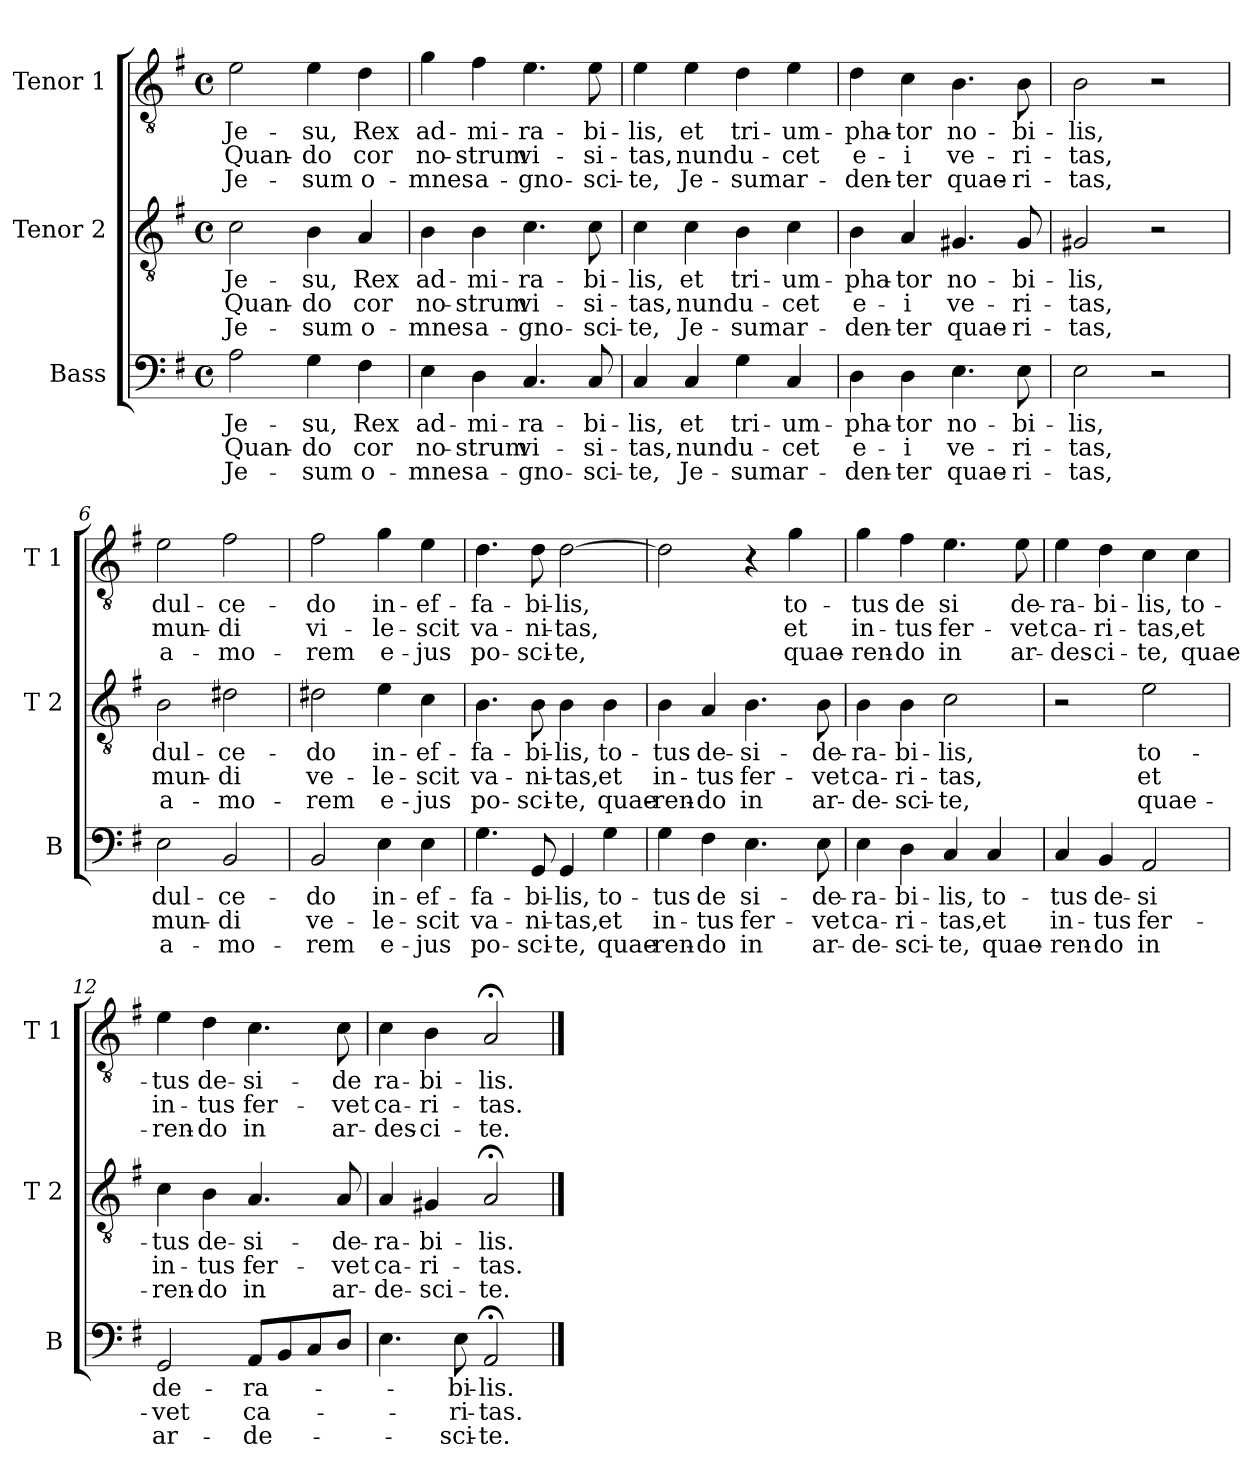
**kern	**text	**text	**text	**kern	**text	**text	**text	**kern	**text	**text	**text
*part3	*part3	*part3	*part3	*part2	*part2	*part2	*part2	*part1	*part1	*part1	*part1
*staff3	*staff3	*staff3	*staff3	*staff2	*staff2	*staff2	*staff2	*staff1	*staff1	*staff1	*staff1
*I"Bass	*	*	*	*I"Tenor 2	*	*	*	*I"Tenor 1	*	*	*
*I'B	*	*	*	*I'T 2	*	*	*	*I'T 1	*	*	*
*clefF4	*	*	*	*clefGv2	*	*	*	*clefGv2	*	*	*
*k[f#]	*	*	*	*k[f#]	*	*	*	*k[f#]	*	*	*
*G:	*	*	*	*G:	*	*	*	*G:	*	*	*
*M4/4	*	*	*	*M4/4	*	*	*	*M4/4	*	*	*
*met(c)	*	*	*	*met(c)	*	*	*	*met(c)	*	*	*
=1	=1	=1	=1	=1	=1	=1	=1	=1	=1	=1	=1
!	!LO:LY:b	!LO:LY:b	!LO:LY:b	!	!LO:LY:b	!LO:LY:b	!LO:LY:b	!	!LO:LY:b	!LO:LY:b	!LO:LY:b
2A\	Je-	Quan-	Je-	2c\	Je-	Quan-	Je-	2e\	Je-	Quan-	Je-
!	!LO:LY:b	!LO:LY:b	!LO:LY:b	!	!LO:LY:b	!LO:LY:b	!LO:LY:b	!	!LO:LY:b	!LO:LY:b	!LO:LY:b
4G\	-su,	-do	-sum	4B\	-su,	-do	-sum	4e\	-su,	-do	-sum
!	!LO:LY:b	!LO:LY:b	!LO:LY:b	!	!LO:LY:b	!LO:LY:b	!LO:LY:b	!	!LO:LY:b	!LO:LY:b	!LO:LY:b
4F#\	Rex	cor	o-	4A/	Rex	cor	o-	4d\	Rex	cor	o-
=2	=2	=2	=2	=2	=2	=2	=2	=2	=2	=2	=2
!	!LO:LY:b	!LO:LY:b	!LO:LY:b	!	!LO:LY:b	!LO:LY:b	!LO:LY:b	!	!LO:LY:b	!LO:LY:b	!LO:LY:b
4E\	ad-	no-	-mnes	4B\	ad-	no-	-mnes	4g\	ad-	no-	-mnes
!	!LO:LY:b	!LO:LY:b	!LO:LY:b	!	!LO:LY:b	!LO:LY:b	!LO:LY:b	!	!LO:LY:b	!LO:LY:b	!LO:LY:b
4D\	-mi-	-strum	a-	4B\	-mi-	-strum	a-	4f#\	-mi-	-strum	a-
!	!LO:LY:b	!LO:LY:b	!LO:LY:b	!	!LO:LY:b	!LO:LY:b	!LO:LY:b	!	!LO:LY:b	!LO:LY:b	!LO:LY:b
4.C/	-ra-	vi-	-gno-	4.c\	-ra-	vi-	-gno-	4.e\	-ra-	vi-	-gno-
!	!LO:LY:b	!LO:LY:b	!LO:LY:b	!	!LO:LY:b	!LO:LY:b	!LO:LY:b	!	!LO:LY:b	!LO:LY:b	!LO:LY:b
8C/	-bi-	-si-	-sci-	8c\	-bi-	-si-	-sci-	8e\	-bi-	-si-	-sci-
=3	=3	=3	=3	=3	=3	=3	=3	=3	=3	=3	=3
!	!LO:LY:b	!LO:LY:b	!LO:LY:b	!	!LO:LY:b	!LO:LY:b	!LO:LY:b	!	!LO:LY:b	!LO:LY:b	!LO:LY:b
4C/	-lis,	-tas,	-te,	4c\	-lis,	-tas,	-te,	4e\	-lis,	-tas,	-te,
!	!LO:LY:b	!LO:LY:b	!LO:LY:b	!	!LO:LY:b	!LO:LY:b	!LO:LY:b	!	!LO:LY:b	!LO:LY:b	!LO:LY:b
4C/	et	nunc	Je-	4c\	et	nunc	Je-	4e\	et	nunc	Je-
!	!LO:LY:b	!LO:LY:b	!LO:LY:b	!	!LO:LY:b	!LO:LY:b	!LO:LY:b	!	!LO:LY:b	!LO:LY:b	!LO:LY:b
4G\	tri-	lu-	-sum	4B\	tri-	lu-	-sum	4d\	tri-	lu-	-sum
!	!LO:LY:b	!LO:LY:b	!LO:LY:b	!	!LO:LY:b	!LO:LY:b	!LO:LY:b	!	!LO:LY:b	!LO:LY:b	!LO:LY:b
4C/	-um-	-cet	ar-	4c\	-um-	-cet	ar-	4e\	-um-	-cet	ar-
=4	=4	=4	=4	=4	=4	=4	=4	=4	=4	=4	=4
!	!LO:LY:b	!LO:LY:b	!LO:LY:b	!	!LO:LY:b	!LO:LY:b	!LO:LY:b	!	!LO:LY:b	!LO:LY:b	!LO:LY:b
4D\	-pha-	e-	-den-	4B\	-pha-	e-	-den-	4d\	-pha-	e-	-den-
!	!LO:LY:b	!LO:LY:b	!LO:LY:b	!	!LO:LY:b	!LO:LY:b	!LO:LY:b	!	!LO:LY:b	!LO:LY:b	!LO:LY:b
4D\	-tor	-i	-ter	4A/	-tor	-i	-ter	4c\	-tor	-i	-ter
!	!LO:LY:b	!LO:LY:b	!LO:LY:b	!	!LO:LY:b	!LO:LY:b	!LO:LY:b	!	!LO:LY:b	!LO:LY:b	!LO:LY:b
4.E\	no-	ve-	quae-	4.G#X/	no-	ve-	quae-	4.B\	no-	ve-	quae-
!	!LO:LY:b	!LO:LY:b	!LO:LY:b	!	!LO:LY:b	!LO:LY:b	!LO:LY:b	!	!LO:LY:b	!LO:LY:b	!LO:LY:b
8E\	-bi-	-ri-	-ri-	8G#/	-bi-	-ri-	-ri-	8B\	-bi-	-ri-	-ri-
=5	=5	=5	=5	=5	=5	=5	=5	=5	=5	=5	=5
!	!LO:LY:b	!LO:LY:b	!LO:LY:b	!	!LO:LY:b	!LO:LY:b	!LO:LY:b	!	!LO:LY:b	!LO:LY:b	!LO:LY:b
2E\	-lis,	-tas,	-tas,	2G#X/	-lis,	-tas,	-tas,	2B\	-lis,	-tas,	-tas,
2r	.	.	.	2r	.	.	.	2r	.	.	.
!!LO:LB:g=z
=6	=6	=6	=6	=6	=6	=6	=6	=6	=6	=6	=6
!	!LO:LY:b	!LO:LY:b	!LO:LY:b	!	!LO:LY:b	!LO:LY:b	!LO:LY:b	!	!LO:LY:b	!LO:LY:b	!LO:LY:b
2E\	dul-	mun-	a-	2B\	dul-	mun-	a-	2e\	dul-	mun-	a-
!	!LO:LY:b	!LO:LY:b	!LO:LY:b	!	!LO:LY:b	!LO:LY:b	!LO:LY:b	!	!LO:LY:b	!LO:LY:b	!LO:LY:b
2BB/	-ce-	-di	-mo-	2d#X\	-ce-	-di	-mo-	2f#\	-ce-	-di	-mo-
=7	=7	=7	=7	=7	=7	=7	=7	=7	=7	=7	=7
!	!LO:LY:b	!LO:LY:b	!LO:LY:b	!	!LO:LY:b	!LO:LY:b	!LO:LY:b	!	!LO:LY:b	!LO:LY:b	!LO:LY:b
2BB/	-do	ve-	-rem	2d#X\	-do	ve-	-rem	2f#\	-do	vi-	-rem
!	!LO:LY:b	!LO:LY:b	!LO:LY:b	!	!LO:LY:b	!LO:LY:b	!LO:LY:b	!	!LO:LY:b	!LO:LY:b	!LO:LY:b
4E\	in-	-le-	e-	4e\	in-	-le-	e-	4g\	in-	-le-	e-
!	!LO:LY:b	!LO:LY:b	!LO:LY:b	!	!LO:LY:b	!LO:LY:b	!LO:LY:b	!	!LO:LY:b	!LO:LY:b	!LO:LY:b
4E\	-ef-	-scit	-jus	4c\	-ef-	-scit	-jus	4e\	-ef-	-scit	-jus
=8	=8	=8	=8	=8	=8	=8	=8	=8	=8	=8	=8
!	!LO:LY:b	!LO:LY:b	!LO:LY:b	!	!LO:LY:b	!LO:LY:b	!LO:LY:b	!	!LO:LY:b	!LO:LY:b	!LO:LY:b
4.G\	-fa-	va-	po-	4.B\	-fa-	va-	po-	4.d\	-fa-	va-	po-
!	!LO:LY:b	!LO:LY:b	!LO:LY:b	!	!LO:LY:b	!LO:LY:b	!LO:LY:b	!	!LO:LY:b	!LO:LY:b	!LO:LY:b
8GG/	-bi-	-ni-	-sci-	8B\	-bi-	-ni-	-sci-	8d\	-bi-	-ni-	-sci-
!	!LO:LY:b	!LO:LY:b	!LO:LY:b	!	!LO:LY:b	!LO:LY:b	!LO:LY:b	!	!LO:LY:b	!LO:LY:b	!LO:LY:b
4GG/	-lis,	-tas,	-te,	4B\	-lis,	-tas,	-te,	[2d\	-lis,	-tas,	-te,
!	!LO:LY:b	!LO:LY:b	!LO:LY:b	!	!LO:LY:b	!LO:LY:b	!LO:LY:b	!	!	!	!
4G\	to-	et	quae-	4B\	to-	et	quae-	.	.	.	.
=9	=9	=9	=9	=9	=9	=9	=9	=9	=9	=9	=9
!	!LO:LY:b	!LO:LY:b	!LO:LY:b	!	!LO:LY:b	!LO:LY:b	!LO:LY:b	!	!	!	!
4G\	-tus	in-	-ren-	4B\	-tus	in-	-ren-	2d\]	.	.	.
!	!LO:LY:b	!LO:LY:b	!LO:LY:b	!	!LO:LY:b	!LO:LY:b	!LO:LY:b	!	!	!	!
4F#\	de	-tus	-do	4A/	de-	-tus	-do	.	.	.	.
!	!LO:LY:b	!LO:LY:b	!LO:LY:b	!	!LO:LY:b	!LO:LY:b	!LO:LY:b	!	!	!	!
4.E\	si-	fer-	in	4.B\	-si-	fer-	in	4r	.	.	.
!	!	!	!	!	!	!	!	!	!LO:LY:b	!LO:LY:b	!LO:LY:b
.	.	.	.	.	.	.	.	4g\	to-	et	quae-
!	!LO:LY:b	!LO:LY:b	!LO:LY:b	!	!LO:LY:b	!LO:LY:b	!LO:LY:b	!	!	!	!
8E\	-de-	-vet	ar-	8B\	-de-	-vet	ar-	.	.	.	.
!!LO:PB:g=z
=10	=10	=10	=10	=10	=10	=10	=10	=10	=10	=10	=10
!	!LO:LY:b	!LO:LY:b	!LO:LY:b	!	!LO:LY:b	!LO:LY:b	!LO:LY:b	!	!LO:LY:b	!LO:LY:b	!LO:LY:b
4E\	-ra-	ca-	-de-	4B\	-ra-	ca-	-de-	4g\	-tus	in-	-ren-
!	!LO:LY:b	!LO:LY:b	!LO:LY:b	!	!LO:LY:b	!LO:LY:b	!LO:LY:b	!	!LO:LY:b	!LO:LY:b	!LO:LY:b
4D\	-bi-	-ri-	-sci-	4B\	-bi-	-ri-	-sci-	4f#\	de	-tus	-do
!	!LO:LY:b	!LO:LY:b	!LO:LY:b	!	!LO:LY:b	!LO:LY:b	!LO:LY:b	!	!LO:LY:b	!LO:LY:b	!LO:LY:b
4C/	-lis,	-tas,	-te,	2c\	-lis,	-tas,	-te,	4.e\	si	fer-	in
!	!LO:LY:b	!LO:LY:b	!LO:LY:b	!	!	!	!	!	!	!	!
4C/	to-	et	quae-	.	.	.	.	.	.	.	.
!	!	!	!	!	!	!	!	!	!LO:LY:b	!LO:LY:b	!LO:LY:b
.	.	.	.	.	.	.	.	8e\	de-	-vet	ar-
=11	=11	=11	=11	=11	=11	=11	=11	=11	=11	=11	=11
!	!LO:LY:b	!LO:LY:b	!LO:LY:b	!	!	!	!	!	!LO:LY:b	!LO:LY:b	!LO:LY:b
4C/	-tus	in-	-ren-	2r	.	.	.	4e\	-ra-	ca-	-des-
!	!LO:LY:b	!LO:LY:b	!LO:LY:b	!	!	!	!	!	!LO:LY:b	!LO:LY:b	!LO:LY:b
4BB/	de-	-tus	-do	.	.	.	.	4d\	-bi-	-ri-	-ci-
!	!LO:LY:b	!LO:LY:b	!LO:LY:b	!	!LO:LY:b	!LO:LY:b	!LO:LY:b	!	!LO:LY:b	!LO:LY:b	!LO:LY:b
2AA/	-si	fer-	in	2e\	to-	et	quae-	4c\	-lis,	-tas,	-te,
!	!	!	!	!	!	!	!	!	!LO:LY:b	!LO:LY:b	!LO:LY:b
.	.	.	.	.	.	.	.	4c\	to-	et	quae-
=12	=12	=12	=12	=12	=12	=12	=12	=12	=12	=12	=12
!	!LO:LY:b	!LO:LY:b	!LO:LY:b	!	!LO:LY:b	!LO:LY:b	!LO:LY:b	!	!LO:LY:b	!LO:LY:b	!LO:LY:b
2GG/	de-	-vet	ar-	4c\	-tus	in-	-ren-	4e\	-tus	in-	-ren-
!	!	!	!	!	!LO:LY:b	!LO:LY:b	!LO:LY:b	!	!LO:LY:b	!LO:LY:b	!LO:LY:b
.	.	.	.	4B\	de-	-tus	-do	4d\	de-	-tus	-do
!	!LO:LY:b	!LO:LY:b	!LO:LY:b	!	!LO:LY:b	!LO:LY:b	!LO:LY:b	!	!LO:LY:b	!LO:LY:b	!LO:LY:b
8AA/L	-ra-	ca-	-de-	4.A/	-si-	fer-	in	4.c\	-si-	fer-	in
8BB/	.	.	.	.	.	.	.	.	.	.	.
8C/	.	.	.	.	.	.	.	.	.	.	.
!	!	!	!	!	!LO:LY:b	!LO:LY:b	!LO:LY:b	!	!LO:LY:b	!LO:LY:b	!LO:LY:b
8D/J	.	.	.	8A/	-de-	-vet	ar-	8c\	-de	-vet	ar-
=13	=13	=13	=13	=13	=13	=13	=13	=13	=13	=13	=13
!	!	!	!	!	!LO:LY:b	!LO:LY:b	!LO:LY:b	!	!LO:LY:b	!LO:LY:b	!LO:LY:b
4.E\	.	.	.	4A/	-ra-	ca-	-de-	4c\	ra-	ca-	-des-
!	!	!	!	!	!LO:LY:b	!LO:LY:b	!LO:LY:b	!	!LO:LY:b	!LO:LY:b	!LO:LY:b
.	.	.	.	4G#X/	-bi-	-ri-	-sci-	4B\	-bi-	-ri-	-ci-
!	!LO:LY:b	!LO:LY:b	!LO:LY:b	!	!	!	!	!	!	!	!
8E\	-bi-	-ri-	-sci-	.	.	.	.	.	.	.	.
!	!LO:LY:b	!LO:LY:b	!LO:LY:b	!	!LO:LY:b	!LO:LY:b	!LO:LY:b	!	!LO:LY:b	!LO:LY:b	!LO:LY:b
2AA;</	-lis.	-tas.	-te.	2A;</	-lis.	-tas.	-te.	2A;</	-lis.	-tas.	-te.
==	==	==	==	==	==	==	==	==	==	==	==
*-	*-	*-	*-	*-	*-	*-	*-	*-	*-	*-	*-
